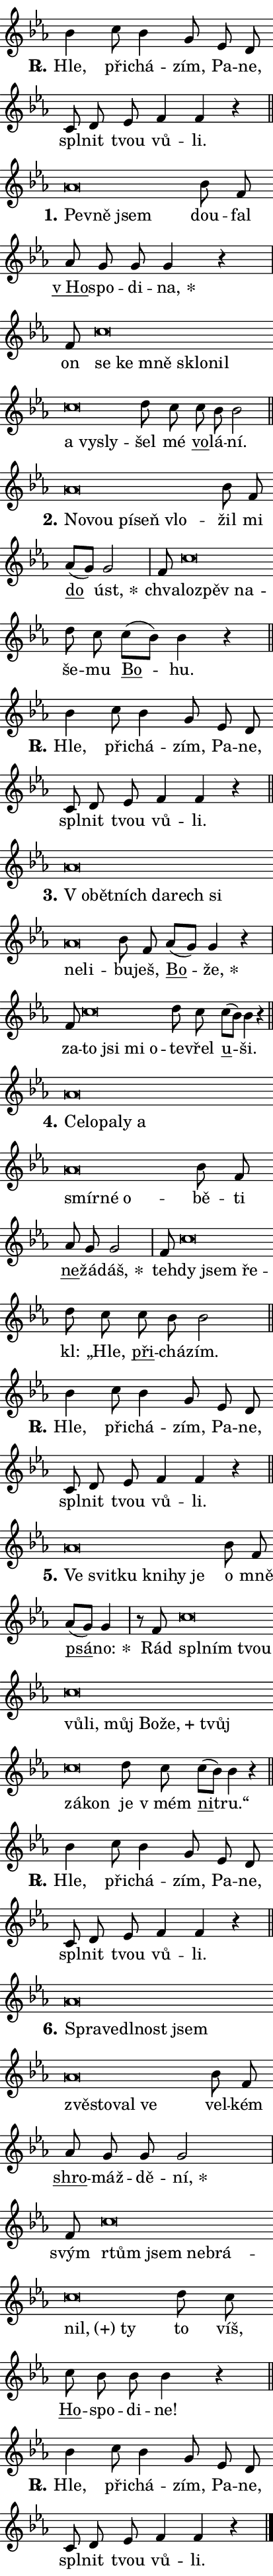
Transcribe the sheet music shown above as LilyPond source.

\version "2.24.0"
\header { tagline = "" }
\paper {
  indent = 0\cm
  top-margin = 0\cm
  right-margin = 0\cm
  bottom-margin = 0\cm
  left-margin = 0\cm
  paper-width = 7\cm
  page-breaking = #ly:one-page-breaking
  system-system-spacing.basic-distance = #11
  score-system-spacing.basic-distance = #11
  ragged-last = ##f
}


%% Author: Thomas Morley
%% https://lists.gnu.org/archive/html/lilypond-user/2020-05/msg00002.html
#(define (line-position grob)
"Returns position of @var[grob} in current system:
   @code{'start}, if at first time-step
   @code{'end}, if at last time-step
   @code{'middle} otherwise
"
  (let* ((col (ly:item-get-column grob))
         (ln (ly:grob-object col 'left-neighbor))
         (rn (ly:grob-object col 'right-neighbor))
         (col-to-check-left (if (ly:grob? ln) ln col))
         (col-to-check-right (if (ly:grob? rn) rn col))
         (break-dir-left
           (and
             (ly:grob-property col-to-check-left 'non-musical #f)
             (ly:item-break-dir col-to-check-left)))
         (break-dir-right
           (and
             (ly:grob-property col-to-check-right 'non-musical #f)
             (ly:item-break-dir col-to-check-right))))
        (cond ((eqv? 1 break-dir-left) 'start)
              ((eqv? -1 break-dir-right) 'end)
              (else 'middle))))

#(define (tranparent-at-line-position vctor)
  (lambda (grob)
  "Relying on @code{line-position} select the relevant enry from @var{vctor}.
Used to determine transparency,"
    (case (line-position grob)
      ((end) (not (vector-ref vctor 0)))
      ((middle) (not (vector-ref vctor 1)))
      ((start) (not (vector-ref vctor 2))))))

noteHeadBreakVisibility =
#(define-music-function (break-visibility)(vector?)
"Makes @code{NoteHead}s transparent relying on @var{break-visibility}"
#{
  \override NoteHead.transparent =
    #(tranparent-at-line-position break-visibility)
#})

#(define delete-ledgers-for-transparent-note-heads
  (lambda (grob)
    "Reads whether a @code{NoteHead} is transparent.
If so this @code{NoteHead} is removed from @code{'note-heads} from
@var{grob}, which is supposed to be @code{LedgerLineSpanner}.
As a result ledgers are not printed for this @code{NoteHead}"
    (let* ((nhds-array (ly:grob-object grob 'note-heads))
           (nhds-list
             (if (ly:grob-array? nhds-array)
                 (ly:grob-array->list nhds-array)
                 '()))
           ;; Relies on the transparent-property being done before
           ;; Staff.LedgerLineSpanner.after-line-breaking is executed.
           ;; This is fragile ...
           (to-keep
             (remove
               (lambda (nhd)
                 (ly:grob-property nhd 'transparent #f))
               nhds-list)))
      ;; TODO find a better method to iterate over grob-arrays, similiar
      ;; to filter/remove etc for lists
      ;; For now rebuilt from scratch
      (set! (ly:grob-object grob 'note-heads)  '())
      (for-each
        (lambda (nhd)
          (ly:pointer-group-interface::add-grob grob 'note-heads nhd))
        to-keep))))

hideNotes = {
  \noteHeadBreakVisibility #begin-of-line-visible
}
unHideNotes = {
  \noteHeadBreakVisibility #all-visible
}

% work-around for resetting accidentals
% https://lilypond.org/doc/v2.23/Documentation/notation/displaying-rhythms#unmetered-music
cadenzaMeasure = {
  \cadenzaOff
  \partial 1024 s1024
  \cadenzaOn
}

#(define-markup-command (accent layout props text) (markup?)
  "Underline accented syllable"
  (interpret-markup layout props
    #{\markup \override #'(offset . 4.3) \underline { #text }#}))

responsum = \markup \concat {
  "R" \hspace #-1.05 \path #0.1 #'((moveto 0 0.07) (lineto 0.9 0.8)) \hspace #0.05 "."
}

\layout {
    \context {
        \Staff
        \remove "Time_signature_engraver"
        \override LedgerLineSpanner.after-line-breaking = #delete-ledgers-for-transparent-note-heads
    }
    \context {
        \Voice {
            \override NoteHead.output-attributes = #'((class . "notehead"))
            \override Hairpin.height = #0.55
        }
    }
    \context {
        \Lyrics {
            \override StanzaNumber.output-attributes = #'((class . "stanzanumber"))
            \override LyricSpace.minimum-distance = #0.9
            \override LyricText.font-name = #"TeX Gyre Schola"
            \override LyricText.font-size = 1
            \override StanzaNumber.font-name = #"TeX Gyre Schola Bold"
            \override StanzaNumber.font-size = 1
        }
    }
}

% magnetic-lyrics.ily
%
%   written by
%     Jean Abou Samra <jean@abou-samra.fr>
%     Werner Lemberg <wl@gnu.org>
%
%   adapted by
%     Jiri Hon <jiri.hon@gmail.com>
%
% Version 2022-Apr-15

% https://www.mail-archive.com/lilypond-user@gnu.org/msg149350.html

#(define (Left_hyphen_pointer_engraver context)
   "Collect syllable-hyphen-syllable occurrences in lyrics and store
them in properties.  This engraver only looks to the left.  For
example, if the lyrics input is @code{foo -- bar}, it does the
following.

@itemize @bullet
@item
Set the @code{text} property of the @code{LyricHyphen} grob between
@q{foo} and @q{bar} to @code{foo}.

@item
Set the @code{left-hyphen} property of the @code{LyricText} grob with
text @q{foo} to the @code{LyricHyphen} grob between @q{foo} and
@q{bar}.
@end itemize

Use this auxiliary engraver in combination with the
@code{lyric-@/text::@/apply-@/magnetic-@/offset!} hook."
   (let ((hyphen #f)
         (text #f))
     (make-engraver
      (acknowledgers
       ((lyric-syllable-interface engraver grob source-engraver)
        (set! text grob)))
      (end-acknowledgers
       ((lyric-hyphen-interface engraver grob source-engraver)
        ;(when (not (grob::has-interface grob 'lyric-space-interface))
          (set! hyphen grob)));)
      ((stop-translation-timestep engraver)
       (when (and text hyphen)
         (ly:grob-set-object! text 'left-hyphen hyphen))
       (set! text #f)
       (set! hyphen #f)))))

#(define (lyric-text::apply-magnetic-offset! grob)
   "If the space between two syllables is less than the value in
property @code{LyricText@/.details@/.squash-threshold}, move the right
syllable to the left so that it gets concatenated with the left
syllable.

Use this function as a hook for
@code{LyricText@/.after-@/line-@/breaking} if the
@code{Left_@/hyphen_@/pointer_@/engraver} is active."
   (let ((hyphen (ly:grob-object grob 'left-hyphen #f)))
     (when hyphen
       (let ((left-text (ly:spanner-bound hyphen LEFT)))
         (when (grob::has-interface left-text 'lyric-syllable-interface)
           (let* ((common (ly:grob-common-refpoint grob left-text X))
                  (this-x-ext (ly:grob-extent grob common X))
                  (left-x-ext
                   (begin
                     ;; Trigger magnetism for left-text.
                     (ly:grob-property left-text 'after-line-breaking)
                     (ly:grob-extent left-text common X)))
                  ;; `delta` is the gap width between two syllables.
                  (delta (- (interval-start this-x-ext)
                            (interval-end left-x-ext)))
                  (details (ly:grob-property grob 'details))
                  (threshold (assoc-get 'squash-threshold details 0.2)))
             (when (< delta threshold)
               (let* (;; We have to manipulate the input text so that
                      ;; ligatures crossing syllable boundaries are not
                      ;; disabled.  For languages based on the Latin
                      ;; script this is essentially a beautification.
                      ;; However, for non-Western scripts it can be a
                      ;; necessity.
                      (lt (ly:grob-property left-text 'text))
                      (rt (ly:grob-property grob 'text))
                      (is-space (grob::has-interface hyphen 'lyric-space-interface))
                      (space (if is-space " " ""))
                      (space-markup (grob-interpret-markup grob " "))
                      (space-size (interval-length (ly:stencil-extent space-markup X)))
                      (extra-delta (if is-space space-size 0))
                      ;; Append new syllable.
                      (ltrt-space (if (and (string? lt) (string? rt))
                                (string-append lt space rt)
                                (make-concat-markup (list lt space rt))))
                      ;; Right-align `ltrt` to the right side.
                      (ltrt-space-markup (grob-interpret-markup
                               grob
                               (make-translate-markup
                                (cons (interval-length this-x-ext) 0)
                                (make-right-align-markup ltrt-space)))))
                 (begin
                   ;; Don't print `left-text`.
                   (ly:grob-set-property! left-text 'stencil #f)
                   ;; Set text and stencil (which holds all collected
                   ;; syllables so far) and shift it to the left.
                   (ly:grob-set-property! grob 'text ltrt-space)
                   (ly:grob-set-property! grob 'stencil ltrt-space-markup)
                   (ly:grob-translate-axis! grob (- (- delta extra-delta)) X))))))))))


#(define (lyric-hyphen::displace-bounds-first grob)
   ;; Make very sure this callback isn't triggered too early.
   (let ((left (ly:spanner-bound grob LEFT))
         (right (ly:spanner-bound grob RIGHT)))
     (ly:grob-property left 'after-line-breaking)
     (ly:grob-property right 'after-line-breaking)
     (ly:lyric-hyphen::print grob)))

squashThreshold = #0.4

\layout {
  \context {
    \Lyrics
    \consists #Left_hyphen_pointer_engraver
    \override LyricText.after-line-breaking =
      #lyric-text::apply-magnetic-offset!
    \override LyricHyphen.stencil = #lyric-hyphen::displace-bounds-first
    \override LyricText.details.squash-threshold = \squashThreshold
    \override LyricHyphen.minimum-distance = 0
    \override LyricHyphen.minimum-length = \squashThreshold
  }
}

squash = \override LyricText.details.squash-threshold = 9999
unSquash = \override LyricText.details.squash-threshold = \squashThreshold

left = \override LyricText.self-alignment-X = #LEFT
unLeft = \revert LyricText.self-alignment-X

starOffset = #(lambda (grob) 
                (let ((x_offset (ly:self-alignment-interface::aligned-on-x-parent grob)))
                  (if (= x_offset 0) 0 (+ x_offset 1.2))))

star = #(define-music-function (syllable)(string?)
"Append star separator at the end of a syllable"
#{
  \once \override LyricText.X-offset = #starOffset
  \lyricmode { \markup {
    #syllable
    \override #'((font-name . "TeX Gyre Schola Bold")) \hspace #0.2 \lower #0.65 \larger "*"
  } }
#})

starAccent = #(define-music-function (syllable)(string?)
"Append star separator at the end of a syllable and make accent"
#{
  \once \override LyricText.X-offset = #starOffset
  \lyricmode { \markup {
    \accent #syllable
    \override #'((font-name . "TeX Gyre Schola Bold")) \hspace #0.2 \lower #0.65 \larger "*"
  } }
#})

breath = #(define-music-function (syllable)(string?)
"Append breathing indicator at the end of a syllable"
#{
  \lyricmode { \markup { #syllable "+" } }
#})

optionalBreath = #(define-music-function (syllable)(string?)
"Append optional breathing indicator at the end of a syllable"
#{
  \lyricmode { \markup { #syllable "(+)" } }
#})


\score {
    <<
        \new Voice = "melody" { \cadenzaOn \key es \major \relative { bes'4 c8 bes4 g8 \bar "" es d \bar "" c d es \bar "" f4 f r \cadenzaMeasure \bar "||" \break } }
        \new Lyrics \lyricsto "melody" { \lyricmode { \set stanza = \responsum
Hle, při -- chá -- zím, Pa -- ne, spl -- nit tvou vů -- li. } }
    >>
    \layout {}
}

\score {
    <<
        \new Voice = "melody" { \cadenzaOn \key es \major \relative { as'\breve*1/16 \hideNotes \breve*1/16 \breve*1/16 \bar "" \unHideNotes bes8 f \bar "" as g g g4 r \cadenzaMeasure \bar "|" f8 c'\breve*1/16 \hideNotes \breve*1/16 \bar "" \breve*1/16 \bar "" \breve*1/16 \bar "" \breve*1/16 \bar "" \breve*1/16 \bar "" \breve*1/16 \breve*1/16 \bar "" \unHideNotes d8 c \bar "" c bes bes2 \cadenzaMeasure \bar "||" \break } }
        \new Lyrics \lyricsto "melody" { \lyricmode { \set stanza = "1."
\left Pev -- \squash ně jsem \unLeft \unSquash dou -- fal \markup \accent "v Ho" -- spo -- di -- \star na, on \left se \squash ke mně sklo -- nil a vy -- sly -- \unLeft \unSquash šel mé \markup \accent vo -- lá -- ní. } }
    >>
    \layout {}
}

\score {
    <<
        \new Voice = "melody" { \cadenzaOn \key es \major \relative { as'\breve*1/16 \hideNotes \breve*1/16 \bar "" \breve*1/16 \bar "" \breve*1/16 \breve*1/16 \bar "" \unHideNotes bes8 f \bar "" as[( g)] g2 \cadenzaMeasure \bar "|" f8 c'\breve*1/16 \hideNotes \breve*1/16 \breve*1/16 \bar "" \unHideNotes d8 c \bar "" c[( bes)] bes4 r \cadenzaMeasure \bar "||" \break } }
        \new Lyrics \lyricsto "melody" { \lyricmode { \set stanza = "2."
\left No -- \squash vou pí -- seň vlo -- \unLeft \unSquash žil mi \markup \accent do \star úst, chva -- \left lo -- \squash zpěv na -- \unLeft \unSquash še -- mu \markup \accent Bo -- hu. } }
    >>
    \layout {}
}

\score {
    <<
        \new Voice = "melody" { \cadenzaOn \key es \major \relative { bes'4 c8 bes4 g8 \bar "" es d \bar "" c d es \bar "" f4 f r \cadenzaMeasure \bar "||" \break } }
        \new Lyrics \lyricsto "melody" { \lyricmode { \set stanza = \responsum
Hle, při -- chá -- zím, Pa -- ne, spl -- nit tvou vů -- li. } }
    >>
    \layout {}
}

\score {
    <<
        \new Voice = "melody" { \cadenzaOn \key es \major \relative { as'\breve*1/16 \hideNotes \breve*1/16 \bar "" \breve*1/16 \bar "" \breve*1/16 \bar "" \breve*1/16 \bar "" \breve*1/16 \bar "" \breve*1/16 \breve*1/16 \bar "" \unHideNotes bes8 f \bar "" as[( g)] g4 r \cadenzaMeasure \bar "|" f8 c'\breve*1/16 \hideNotes \breve*1/16 \bar "" \breve*1/16 \breve*1/16 \bar "" \unHideNotes d8 c \bar "" c[( bes)] bes4 r \cadenzaMeasure \bar "||" \break } }
        \new Lyrics \lyricsto "melody" { \lyricmode { \set stanza = "3."
\left "V o" -- \squash bět -- ních da -- rech si ne -- li -- \unLeft \unSquash bu -- ješ, \markup \accent Bo -- \star že, za -- \left to \squash jsi mi o -- \unLeft \unSquash te -- vřel \markup \accent u -- ši. } }
    >>
    \layout {}
}

\score {
    <<
        \new Voice = "melody" { \cadenzaOn \key es \major \relative { as'\breve*1/16 \hideNotes \breve*1/16 \bar "" \breve*1/16 \bar "" \breve*1/16 \bar "" \breve*1/16 \bar "" \breve*1/16 \bar "" \breve*1/16 \breve*1/16 \bar "" \unHideNotes bes8 f \bar "" as g g2 \cadenzaMeasure \bar "|" f8 c'\breve*1/16 \hideNotes \breve*1/16 \breve*1/16 \bar "" \unHideNotes d8 c \bar "" c bes bes2 \cadenzaMeasure \bar "||" \break } }
        \new Lyrics \lyricsto "melody" { \lyricmode { \set stanza = "4."
\left Ce -- \squash lo -- pa -- ly a smír -- né o -- \unLeft \unSquash bě -- ti \markup \accent ne -- žá -- \star dáš, teh -- \left dy \squash jsem ře -- \unLeft \unSquash kl: „Hle, \markup \accent při -- chá -- zím. } }
    >>
    \layout {}
}

\score {
    <<
        \new Voice = "melody" { \cadenzaOn \key es \major \relative { bes'4 c8 bes4 g8 \bar "" es d \bar "" c d es \bar "" f4 f r \cadenzaMeasure \bar "||" \break } }
        \new Lyrics \lyricsto "melody" { \lyricmode { \set stanza = \responsum
Hle, při -- chá -- zím, Pa -- ne, spl -- nit tvou vů -- li. } }
    >>
    \layout {}
}

\score {
    <<
        \new Voice = "melody" { \cadenzaOn \key es \major \relative { as'\breve*1/16 \hideNotes \breve*1/16 \bar "" \breve*1/16 \bar "" \breve*1/16 \bar "" \breve*1/16 \breve*1/16 \bar "" \unHideNotes bes8 f \bar "" as[( g)] g4 \cadenzaMeasure \bar "|" r8 f8 c'\breve*1/16 \hideNotes \breve*1/16 \bar "" \breve*1/16 \bar "" \breve*1/16 \bar "" \breve*1/16 \bar "" \breve*1/16 \bar "" \breve*1/16 \bar "" \breve*1/16 \bar "" \breve*1/16 \bar "" \breve*1/16 \breve*1/16 \bar "" \unHideNotes d8 c \bar "" c[( bes)] bes4 r \cadenzaMeasure \bar "||" \break } }
        \new Lyrics \lyricsto "melody" { \lyricmode { \set stanza = "5."
\left Ve \squash svit -- ku kni -- hy je \unLeft \unSquash o mně \markup \accent psá -- \star no: Rád \left spl -- \squash ním tvou vů -- li, můj Bo -- \breath "že," tvůj zá -- kon \unLeft \unSquash je "v mém" \markup \accent ni -- tru.“ } }
    >>
    \layout {}
}

\score {
    <<
        \new Voice = "melody" { \cadenzaOn \key es \major \relative { bes'4 c8 bes4 g8 \bar "" es d \bar "" c d es \bar "" f4 f r \cadenzaMeasure \bar "||" \break } }
        \new Lyrics \lyricsto "melody" { \lyricmode { \set stanza = \responsum
Hle, při -- chá -- zím, Pa -- ne, spl -- nit tvou vů -- li. } }
    >>
    \layout {}
}

\score {
    <<
        \new Voice = "melody" { \cadenzaOn \key es \major \relative { as'\breve*1/16 \hideNotes \breve*1/16 \bar "" \breve*1/16 \bar "" \breve*1/16 \bar "" \breve*1/16 \bar "" \breve*1/16 \bar "" \breve*1/16 \bar "" \breve*1/16 \breve*1/16 \bar "" \unHideNotes bes8 f \bar "" as g g g2 \cadenzaMeasure \bar "|" f8 c'\breve*1/16 \hideNotes \breve*1/16 \bar "" \breve*1/16 \bar "" \breve*1/16 \bar "" \breve*1/16 \breve*1/16 \bar "" \unHideNotes d8 c \bar "" c bes bes bes4 r \cadenzaMeasure \bar "||" \break } }
        \new Lyrics \lyricsto "melody" { \lyricmode { \set stanza = "6."
\left Spra -- \squash ve -- dl -- nost jsem zvě -- sto -- val ve \unLeft \unSquash vel -- kém \markup \accent shro -- máž -- dě -- \star ní, svým \left rtům \squash jsem ne -- brá -- \optionalBreath nil, ty \unLeft \unSquash to víš, \markup \accent Ho -- spo -- di -- ne! } }
    >>
    \layout {}
}

\score {
    <<
        \new Voice = "melody" { \cadenzaOn \key es \major \relative { bes'4 c8 bes4 g8 \bar "" es d \bar "" c d es \bar "" f4 f r \cadenzaMeasure \bar "||" \break } \bar "|." }
        \new Lyrics \lyricsto "melody" { \lyricmode { \set stanza = \responsum
Hle, při -- chá -- zím, Pa -- ne, spl -- nit tvou vů -- li. } }
    >>
    \layout {}
}
